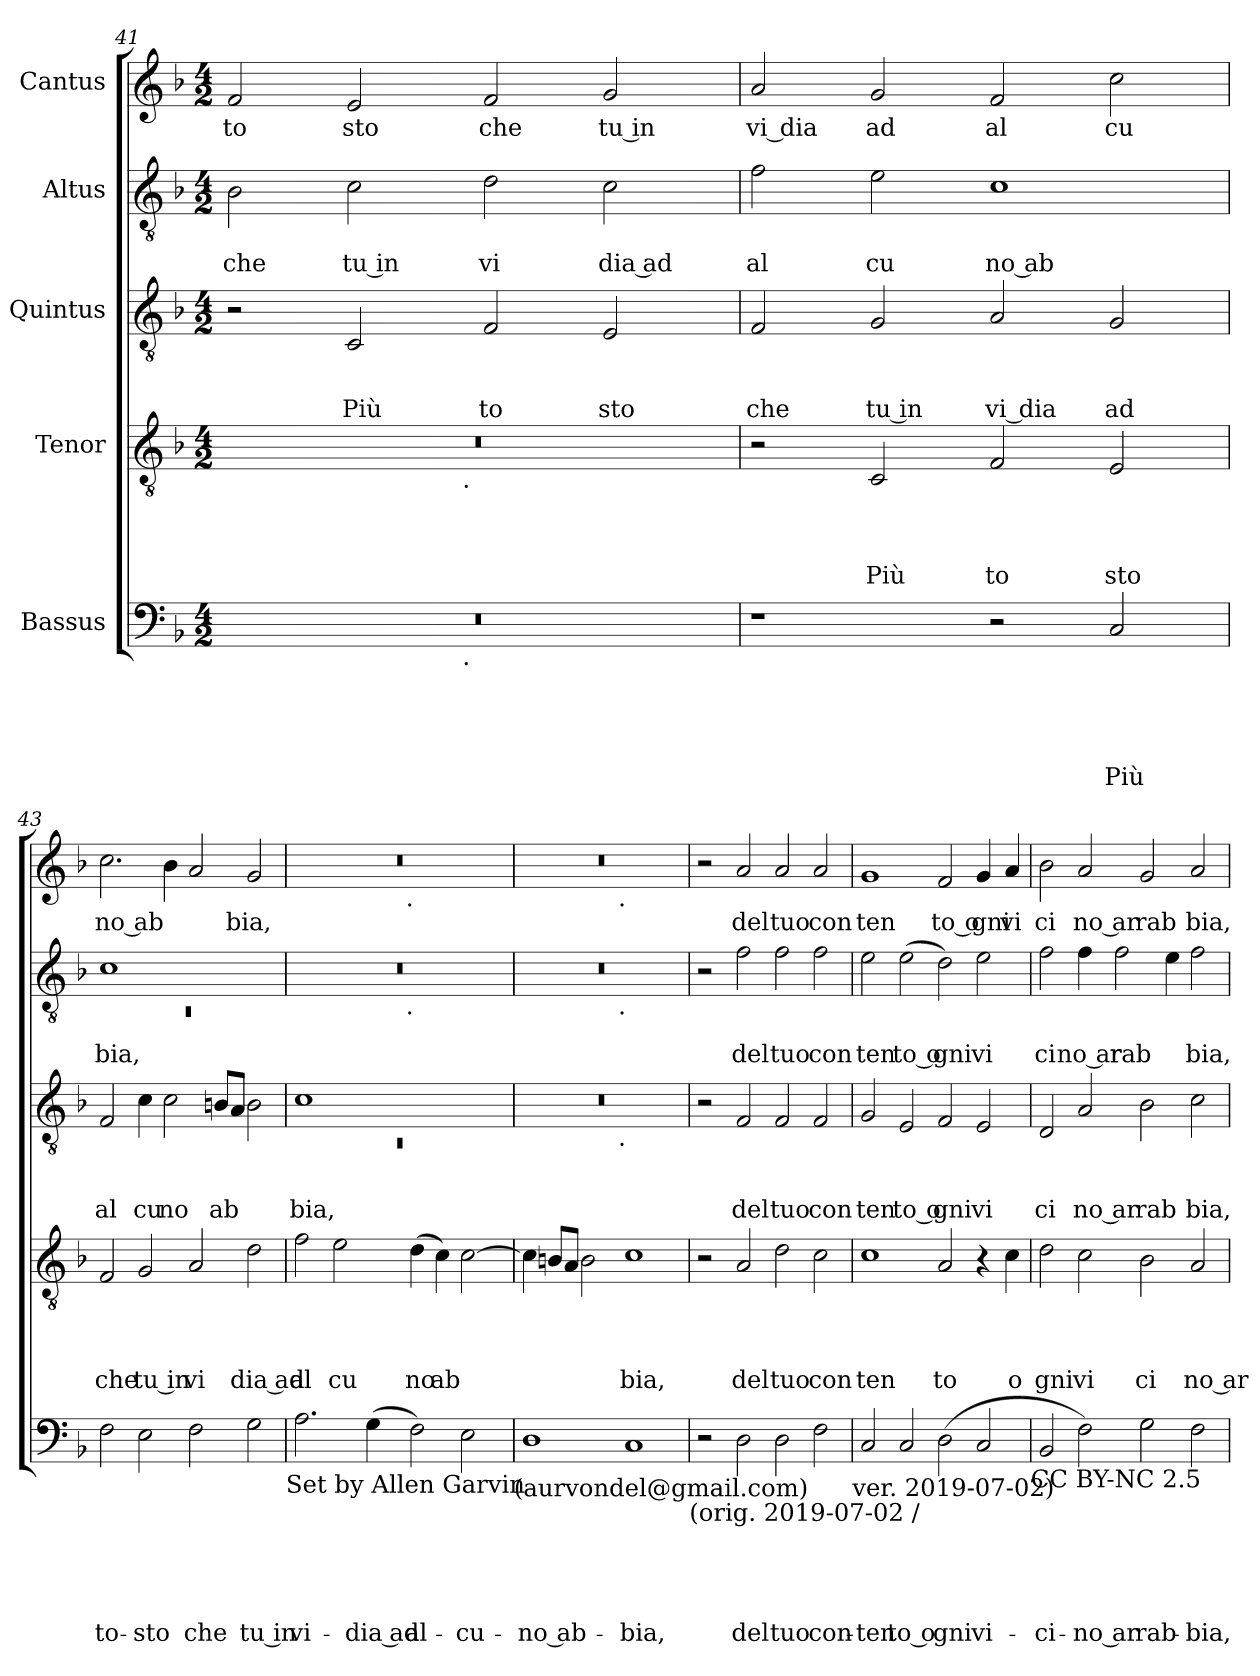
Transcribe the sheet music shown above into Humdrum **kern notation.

**kern	**text	**text	**text	**text	**text	**kern	**text	**text	**text	**text	**kern	**text	**text	**text	**kern	**text	**text	**kern	**text
*part5	*part5	*part5	*part5	*part5	*part5	*part4	*part4	*part4	*part4	*part4	*part3	*part3	*part3	*part3	*part2	*part2	*part2	*part1	*part1
*staff5	*staff5	*staff5	*staff5	*staff5	*staff5	*staff4	*staff4	*staff4	*staff4	*staff4	*staff3	*staff3	*staff3	*staff3	*staff2	*staff2	*staff2	*staff1	*staff1
*I"Bassus	*	*	*	*	*	*I"Tenor	*	*	*	*	*I"Quintus	*	*	*	*I"Altus	*	*	*I"Cantus	*
*clefF4	*	*	*	*	*	*clefGv2	*	*	*	*	*clefGv2	*	*	*	*clefGv2	*	*	*clefG2	*
*k[b-]	*	*	*	*	*	*k[b-]	*	*	*	*	*k[b-]	*	*	*	*k[b-]	*	*	*k[b-]	*
*F:	*	*	*	*	*	*F:	*	*	*	*	*F:	*	*	*	*F:	*	*	*F:	*
*M4/2	*	*	*	*	*	*M4/2	*	*	*	*	*M4/2	*	*	*	*M4/2	*	*	*M4/2	*
=41	=41	=41	=41	=41	=41	=41	=41	=41	=41	=41	=41	=41	=41	=41	=41	=41	=41	=41	=41
!	!	!	!	!	!	!	!	!	!	!	!	!	!	!	!	!	!LO:LY:b	!	!LO:LY:b
*^	*	*	*	*	*	*^	*	*	*	*	*	*	*	*	*	*	*	*	*
0r	2ryy	.	.	.	.	.	0r	2ryy	.	.	.	.	2r	.	.	.	2B-\	.	che	2f/	to
!	!	!	!	!	!	!	!	!	!	!	!	!	!	!	!	!LO:LY:b	!	!	!LO:LY:b:rj	!	!LO:LY:b
.	4...ryy	.	.	.	.	.	.	4...ryy	.	.	.	.	2C/	.	.	Più	2c\	.	tu in	2e/	sto
!	!	!	!	!	!	!	!	!LO:TX:b:t=.	!	!	!	!	!	!	!	!	!	!	!	!	!
!	!LO:TX:b:t=.	!	!	!	!	!	!	!	!	!	!	!	!	!	!	!	!	!	!	!	!
.	1ryy	.	.	.	.	.	.	1ryy	.	.	.	.	.	.	.	.	.	.	.	.	.
!	!	!	!	!	!	!	!	!	!	!	!	!	!	!	!	!LO:LY:b	!	!	!LO:LY:b	!	!LO:LY:b
.	.	.	.	.	.	.	.	.	.	.	.	.	2F/	.	.	to	2d\	.	vi	2f/	che
!	!	!	!	!	!	!	!	!	!	!	!	!	!	!	!	!LO:LY:b	!	!	!LO:LY:b:rj	!	!LO:LY:b:rj
.	.	.	.	.	.	.	.	.	.	.	.	.	2E/	.	.	sto	2c\	.	dia ad	2g/	tu in
.	32ryy	.	.	.	.	.	.	32ryy	.	.	.	.	.	.	.	.	.	.	.	.	.
!!LO:LB:g=z
=42	=42	=42	=42	=42	=42	=42	=42	=42	=42	=42	=42	=42	=42	=42	=42	=42	=42	=42	=42	=42	=42
!	!	!	!	!	!	!	!	!	!	!	!	!	!	!	!	!LO:LY:b	!	!	!LO:LY:b	!	!LO:LY:b
*v	*v	*	*	*	*	*	*	*	*	*	*	*	*	*	*	*	*	*	*	*	*
*	*	*	*	*	*	*v	*v	*	*	*	*	*	*	*	*	*	*	*	*	*
1r	.	.	.	.	.	2r	.	.	.	.	2F/	.	.	che	2f\	.	al	2a/	vi dia
!	!	!	!	!	!	!	!	!	!	!LO:LY:b	!	!	!	!LO:LY:b:rj	!	!	!LO:LY:b	!	!LO:LY:b
.	.	.	.	.	.	2C/	.	.	.	Più	2G/	.	.	tu in	2e\	.	cu	2g/	ad
!	!	!	!	!	!	!	!	!	!	!LO:LY:b	!	!	!	!LO:LY:b	!	!	!LO:LY:b:rj	!	!LO:LY:b
2r	.	.	.	.	.	2F/	.	.	.	to	2A/	.	.	vi dia	1c	.	no ab	2f/	al
!	!	!	!	!	!LO:LY:b	!	!	!	!	!LO:LY:b	!	!	!	!LO:LY:b	!	!	!	!	!LO:LY:b
2C/	.	.	.	.	Più	2E/	.	.	.	sto	2G/	.	.	ad	.	.	.	2cc\	cu
=43	=43	=43	=43	=43	=43	=43	=43	=43	=43	=43	=43	=43	=43	=43	=43	=43	=43	=43	=43
*	*	*	*	*	*	*	*	*	*	*	*	*	*	*	*^	*	*	*	*
!	!	!	!	!	!LO:LY:b	!	!	!	!	!LO:LY:b	!	!	!	!LO:LY:b	!	!LO:N:vis=1	!	!LO:LY:b	!	!LO:LY:b
2F\	.	.	.	.	to-	2F/	.	.	.	che	2F/	.	.	al	1c	0rC	.	bia,	2.cc\	no ab
!	!	!	!	!	!LO:LY:b	!	!	!	!	!LO:LY:b:rj	!	!	!	!LO:LY:b	!	!	!	!	!	!
2E\	.	.	.	.	-sto	2G/	.	.	.	tu in	4c\	.	.	cu	.	.	.	.	.	.
!	!	!	!	!	!	!	!	!	!	!	!	!	!	!LO:LY:b	!	!	!	!	!	!
.	.	.	.	.	.	.	.	.	.	.	2c\	.	.	no	.	.	.	.	4b-\	.
!	!	!	!	!	!LO:LY:b	!	!	!	!	!LO:LY:b	!	!	!	!	!	!	!	!	!	!
2F\	.	.	.	.	che	2A/	.	.	.	vi	.	.	.	.	1ryy	.	.	.	2a/	.
!	!	!	!	!	!	!	!	!	!	!	!	!	!	!LO:LY:b:rj	!	!	!	!	!	!
.	.	.	.	.	.	.	.	.	.	.	8Bn/L	.	.	ab	.	.	.	.	.	.
.	.	.	.	.	.	.	.	.	.	.	8A/J	.	.	.	.	.	.	.	.	.
!	!	!	!	!	!LO:LY:b:rj	!	!	!	!	!LO:LY:b:rj	!	!	!	!	!	!	!	!	!	!LO:LY:b
2G\	.	.	.	.	tu in-	2d\	.	.	.	dia ad	2B\	.	.	.	.	.	.	.	2g/	bia,
!LO:TX:b:t=Set by Allen Garvin	!	!	!	!	!	!	!	!	!	!	!	!	!	!	!	!	!	!	!	!
=44	=44	=44	=44	=44	=44	=44	=44	=44	=44	=44	=44	=44	=44	=44	=44	=44	=44	=44	=44	=44
*	*	*	*	*	*	*	*	*	*	*	*^	*	*	*	*	*	*	*	*	*
!	!	!	!	!	!LO:LY:b	!	!	!	!	!LO:LY:b	!	!LO:N:vis=1	!	!	!LO:LY:b	!	!	!	!	!	!
*	*	*	*	*	*	*	*	*	*	*	*	*	*	*	*	*	*	*	*	*^	*
2.A\	.	.	.	.	-vi-	2f\	.	.	.	al	1c	0rC	.	.	bia,	0r	3%2ryy	.	.	0r	3%2ryy	.
!	!	!	!	!	!	!	!	!	!	!LO:LY:b	!	!	!	!	!	!	!	!	!	!	!	!
.	.	.	.	.	.	2e\	.	.	.	cu	.	.	.	.	.	.	.	.	.	.	.	.
.	.	.	.	.	.	.	.	.	.	.	.	.	.	.	.	.	6ryy	.	.	.	6ryy	.
!	!	!	!	!	!LO:LY:b:rj	!	!	!	!	!	!	!	!	!	!	!	!	!	!	!	!	!
(<4G\	.	.	.	.	-dia ad	.	.	.	.	.	.	.	.	.	.	.	.	.	.	.	.	.
.	.	.	.	.	.	.	.	.	.	.	.	.	.	.	.	.	12...ryy	.	.	.	12...ryy	.
!	!	!	!	!	!	!	!	!	!	!	!	!	!	!	!	!	!	!	!	!	!LO:TX:b:t=.	!
!	!	!	!	!	!	!	!	!	!	!	!	!	!	!	!	!	!LO:TX:b:t=.	!	!	!	!	!
.	.	.	.	.	.	.	.	.	.	.	.	.	.	.	.	.	3%2ryy	.	.	.	3%2ryy	.
!	!	!	!	!	!LO:LY:b	!	!	!	!	!LO:LY:b	!	!	!	!	!	!	!	!	!	!	!	!
2F\)	.	.	.	.	al-	(<4d\	.	.	.	no	1ryy	.	.	.	.	.	.	.	.	.	.	.
!	!	!	!	!	!	!	!	!	!	!LO:LY:b	!	!	!	!	!	!	!	!	!	!	!	!
.	.	.	.	.	.	4c\)	.	.	.	ab	.	.	.	.	.	.	.	.	.	.	.	.
!	!	!	!	!	!LO:LY:b	!	!	!	!	!	!	!	!	!	!	!	!	!	!	!	!	!
2E\	.	.	.	.	-cu-	[>2c\	.	.	.	.	.	.	.	.	.	.	.	.	.	.	.	.
.	.	.	.	.	.	.	.	.	.	.	.	.	.	.	.	.	3ryy	.	.	.	3ryy	.
.	.	.	.	.	.	.	.	.	.	.	.	.	.	.	.	.	96ryy	.	.	.	96ryy	.
!LO:TX:b:t=(aurvondel@gmail.com)	!	!	!	!	!	!	!	!	!	!	!	!	!	!	!	!	!	!	!	!	!	!
=45	=45	=45	=45	=45	=45	=45	=45	=45	=45	=45	=45	=45	=45	=45	=45	=45	=45	=45	=45	=45	=45	=45
!	!	!	!	!	!LO:LY:b:rj	!	!	!	!	!	!	!	!	!	!	!	!	!	!	!	!	!
1D	.	.	.	.	-no ab-	4c\]	.	.	.	.	0r	2ryy	.	.	.	0r	2ryy	.	.	0r	2ryy	.
.	.	.	.	.	.	8B/L	.	.	.	.	.	.	.	.	.	.	.	.	.	.	.	.
.	.	.	.	.	.	8A/J	.	.	.	.	.	.	.	.	.	.	.	.	.	.	.	.
.	.	.	.	.	.	2B\	.	.	.	.	.	4...ryy	.	.	.	.	4...ryy	.	.	.	4...ryy	.
!	!	!	!	!	!	!	!	!	!	!	!	!	!	!	!	!	!	!	!	!	!LO:TX:b:t=.	!
!	!	!	!	!	!	!	!	!	!	!	!	!	!	!	!	!	!LO:TX:b:t=.	!	!	!	!	!
!	!	!	!	!	!	!	!	!	!	!	!	!LO:TX:b:t=.	!	!	!	!	!	!	!	!	!	!
.	.	.	.	.	.	.	.	.	.	.	.	1ryy	.	.	.	.	1ryy	.	.	.	1ryy	.
!	!	!	!	!	!LO:LY:b	!	!	!	!	!LO:LY:b	!	!	!	!	!	!	!	!	!	!	!	!
1C	.	.	.	.	-bia,	1c	.	.	.	bia,	.	.	.	.	.	.	.	.	.	.	.	.
.	.	.	.	.	.	.	.	.	.	.	.	32ryy	.	.	.	.	32ryy	.	.	.	32ryy	.
!LO:TX:b:t=(orig. 2019-07-02 /	!	!	!	!	!	!	!	!	!	!	!	!	!	!	!	!	!	!	!	!	!	!
*	*	*	*	*	*	*	*	*	*	*	*v	*v	*	*	*	*	*	*	*	*v	*v	*
*	*	*	*	*	*	*	*	*	*	*	*	*	*	*	*v	*v	*	*	*	*
=46	=46	=46	=46	=46	=46	=46	=46	=46	=46	=46	=46	=46	=46	=46	=46	=46	=46	=46	=46
2r	.	.	.	.	.	2r	.	.	.	.	2r	.	.	.	2r	.	.	2r	.
!	!	!	!	!	!LO:LY:b	!	!	!	!	!LO:LY:b	!	!	!	!LO:LY:b	!	!	!LO:LY:b	!	!LO:LY:b
2D\	.	.	.	.	del	2A/	.	.	.	del	2F/	.	.	del	2f\	.	del	2a/	del
!	!	!	!	!	!LO:LY:b	!	!	!	!	!LO:LY:b	!	!	!	!LO:LY:b	!	!	!LO:LY:b	!	!LO:LY:b
2D\	.	.	.	.	tuo	2d\	.	.	.	tuo	2F/	.	.	tuo	2f\	.	tuo	2a/	tuo
!	!	!	!	!	!LO:LY:b	!	!	!	!	!LO:LY:b	!	!	!	!LO:LY:b	!	!	!LO:LY:b	!	!LO:LY:b
2F\	.	.	.	.	con-	2c\	.	.	.	con	2F/	.	.	con	2f\	.	con	2a/	con
!LO:TX:b:t=ver. 2019-07-02)	!	!	!	!	!	!	!	!	!	!	!	!	!	!	!	!	!	!	!
=47	=47	=47	=47	=47	=47	=47	=47	=47	=47	=47	=47	=47	=47	=47	=47	=47	=47	=47	=47
!	!	!	!	!	!LO:LY:b	!	!	!	!	!LO:LY:b	!	!	!	!LO:LY:b	!	!	!LO:LY:b	!	!LO:LY:b
2C/	.	.	.	.	-ten-	1c	.	.	.	ten	2G/	.	.	ten	2e\	.	ten	1g	ten
!	!	!	!	!	!LO:LY:b:rj	!	!	!	!	!	!	!	!	!LO:LY:b:rj	!	!	!LO:LY:b:rj	!	!
2C/	.	.	.	.	-to o-	.	.	.	.	.	2E/	.	.	to o	(<2e\	.	to o	.	.
!	!	!	!	!	!LO:LY:b	!	!	!	!	!LO:LY:b	!	!	!	!LO:LY:b	!	!	!LO:LY:b	!	!LO:LY:b:rj
(<2D\	.	.	.	.	-gni	2A/	.	.	.	to	2F/	.	.	gni	2d\)	.	gni	2f/	to o
!	!	!	!	!	!LO:LY:b	!	!	!	!	!	!	!	!	!LO:LY:b	!	!	!LO:LY:b	!	!LO:LY:b
2C/	.	.	.	.	vi-	4r	.	.	.	.	2E/	.	.	vi	2e\	.	vi	4g/	gni
!	!	!	!	!	!	!	!	!	!	!LO:LY:b	!	!	!	!	!	!	!	!	!LO:LY:b
.	.	.	.	.	.	4c\	.	.	.	o	.	.	.	.	.	.	.	4a/	vi
!LO:TX:b:t=CC BY-NC 2.5	!	!	!	!	!	!	!	!	!	!	!	!	!	!	!	!	!	!	!
=48	=48	=48	=48	=48	=48	=48	=48	=48	=48	=48	=48	=48	=48	=48	=48	=48	=48	=48	=48
!	!	!	!	!	!LO:LY:b	!	!	!	!	!LO:LY:b	!	!	!	!LO:LY:b	!	!	!LO:LY:b	!	!LO:LY:b
2BB-/	.	.	.	.	-ci-	2d\	.	.	.	gni	2D/	.	.	ci	2f\	.	ci	2b-\	ci
!	!	!	!	!	!LO:LY:b:rj	!	!	!	!	!LO:LY:b	!	!	!	!LO:LY:b:rj	!	!	!LO:LY:b:rj	!	!LO:LY:b:rj
2F\)	.	.	.	.	-no ar-	2c\	.	.	.	vi	2A/	.	.	no ar	(4f\	.	no ar	2a/	no ar
!	!	!	!	!	!	!	!	!	!	!	!	!	!	!	!	!	!LO:LY:b	!	!
.	.	.	.	.	.	.	.	.	.	.	.	.	.	.	2f\	.	rab	.	.
!	!	!	!	!	!LO:LY:b	!	!	!	!	!LO:LY:b	!	!	!	!LO:LY:b	!	!	!	!	!LO:LY:b
2G\	.	.	.	.	-rab-	2B-\	.	.	.	ci	2B-\	.	.	rab	.	.	.	2g/	rab
.	.	.	.	.	.	.	.	.	.	.	.	.	.	.	4e\	.	.	.	.
!	!	!	!	!	!LO:LY:b	!	!	!	!	!LO:LY:b:rj	!	!	!	!LO:LY:b	!	!	!LO:LY:b	!	!LO:LY:b
2F\	.	.	.	.	-bia,	2A/	.	.	.	no ar	2c\	.	.	bia,	2f\	.	bia,	2a/	bia,
=	=	=	=	=	=	=	=	=	=	=	=	=	=	=	=	=	=	=	=
*-	*-	*-	*-	*-	*-	*-	*-	*-	*-	*-	*-	*-	*-	*-	*-	*-	*-	*-	*-
